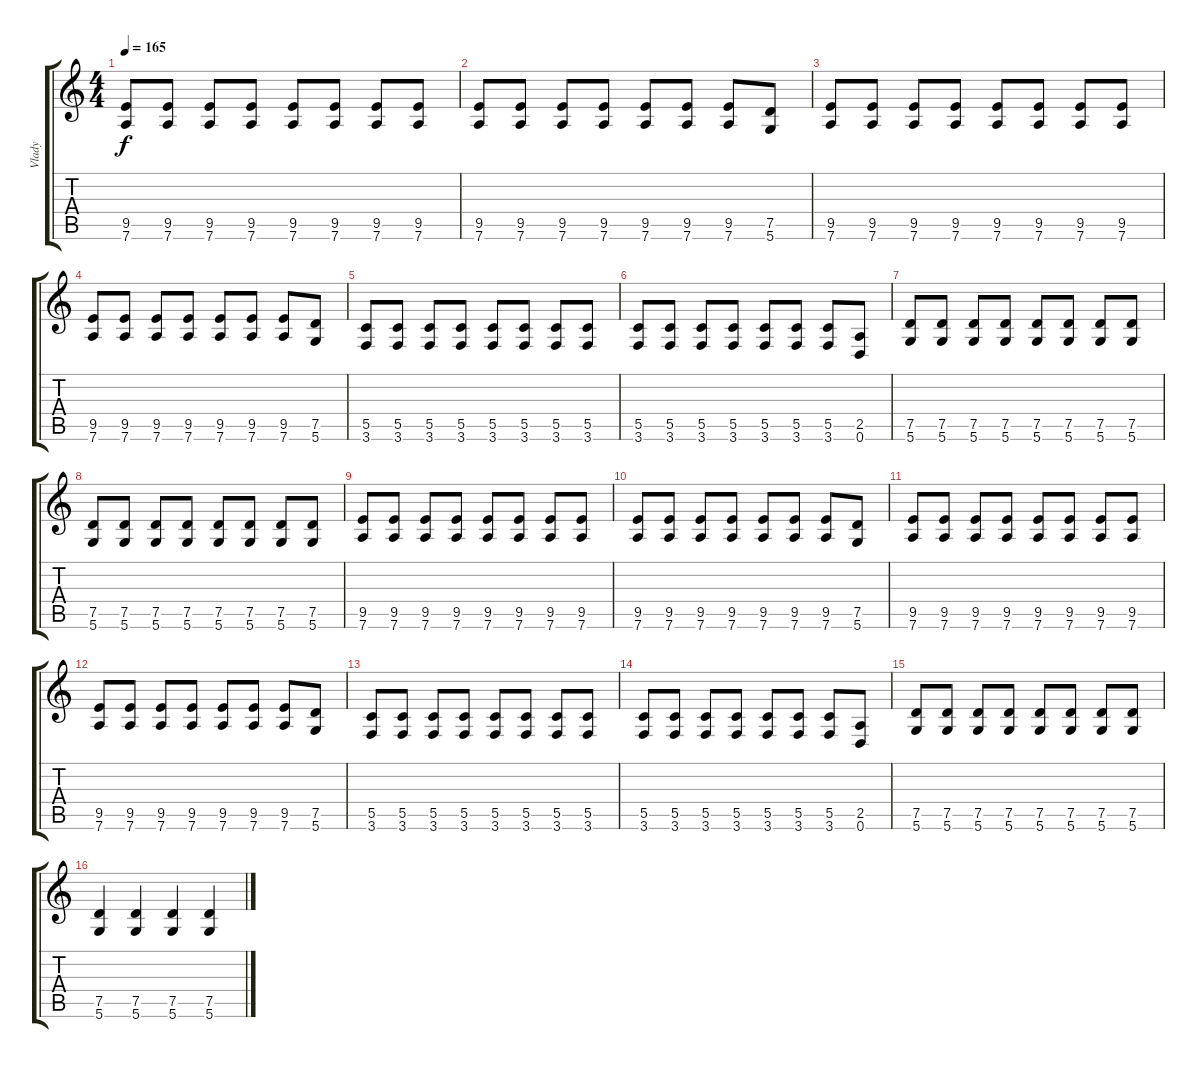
\track ("Vlady" "Vlady") {instrument distortionguitar}
\staff {score tabs}
\tuning (D4 A3 F3 C3 G2 D2) {hide}
\ts (4 4)
\tempo 165
\clef g2
\ks c
(9.5 7.6).8{dy f} (9.5 7.6).8 (9.5 7.6).8 (9.5 7.6).8 (9.5 7.6).8 (9.5 7.6).8 (9.5 7.6).8 (9.5 7.6).8 |
(9.5 7.6).8 (9.5 7.6).8 (9.5 7.6).8 (9.5 7.6).8 (9.5 7.6).8 (9.5 7.6).8 (9.5 7.6).8 (7.5 5.6).8 |
(9.5 7.6).8 (9.5 7.6).8 (9.5 7.6).8 (9.5 7.6).8 (9.5 7.6).8 (9.5 7.6).8 (9.5 7.6).8 (9.5 7.6).8 |
(9.5 7.6).8 (9.5 7.6).8 (9.5 7.6).8 (9.5 7.6).8 (9.5 7.6).8 (9.5 7.6).8 (9.5 7.6).8 (7.5 5.6).8 |
(5.5 3.6).8 (5.5 3.6).8 (5.5 3.6).8 (5.5 3.6).8 (5.5 3.6).8 (5.5 3.6).8 (5.5 3.6).8 (5.5 3.6).8 |
(5.5 3.6).8 (5.5 3.6).8 (5.5 3.6).8 (5.5 3.6).8 (5.5 3.6).8 (5.5 3.6).8 (5.5 3.6).8 (2.5 0.6).8 |
(7.5 5.6).8 (7.5 5.6).8 (7.5 5.6).8 (7.5 5.6).8 (7.5 5.6).8 (7.5 5.6).8 (7.5 5.6).8 (7.5 5.6).8 |
(7.5 5.6).8 (7.5 5.6).8 (7.5 5.6).8 (7.5 5.6).8 (7.5 5.6).8 (7.5 5.6).8 (7.5 5.6).8 (7.5 5.6).8 |
(9.5 7.6).8 (9.5 7.6).8 (9.5 7.6).8 (9.5 7.6).8 (9.5 7.6).8 (9.5 7.6).8 (9.5 7.6).8 (9.5 7.6).8 |
(9.5 7.6).8 (9.5 7.6).8 (9.5 7.6).8 (9.5 7.6).8 (9.5 7.6).8 (9.5 7.6).8 (9.5 7.6).8 (7.5 5.6).8 |
(9.5 7.6).8 (9.5 7.6).8 (9.5 7.6).8 (9.5 7.6).8 (9.5 7.6).8 (9.5 7.6).8 (9.5 7.6).8 (9.5 7.6).8 |
(9.5 7.6).8 (9.5 7.6).8 (9.5 7.6).8 (9.5 7.6).8 (9.5 7.6).8 (9.5 7.6).8 (9.5 7.6).8 (7.5 5.6).8 |
(5.5 3.6).8 (5.5 3.6).8 (5.5 3.6).8 (5.5 3.6).8 (5.5 3.6).8 (5.5 3.6).8 (5.5 3.6).8 (5.5 3.6).8 |
(5.5 3.6).8 (5.5 3.6).8 (5.5 3.6).8 (5.5 3.6).8 (5.5 3.6).8 (5.5 3.6).8 (5.5 3.6).8 (2.5 0.6).8 |
(7.5 5.6).8 (7.5 5.6).8 (7.5 5.6).8 (7.5 5.6).8 (7.5 5.6).8 (7.5 5.6).8 (7.5 5.6).8 (7.5 5.6).8 |
(7.5 5.6).4 (7.5 5.6).4 (7.5 5.6).4 (7.5 5.6).4
